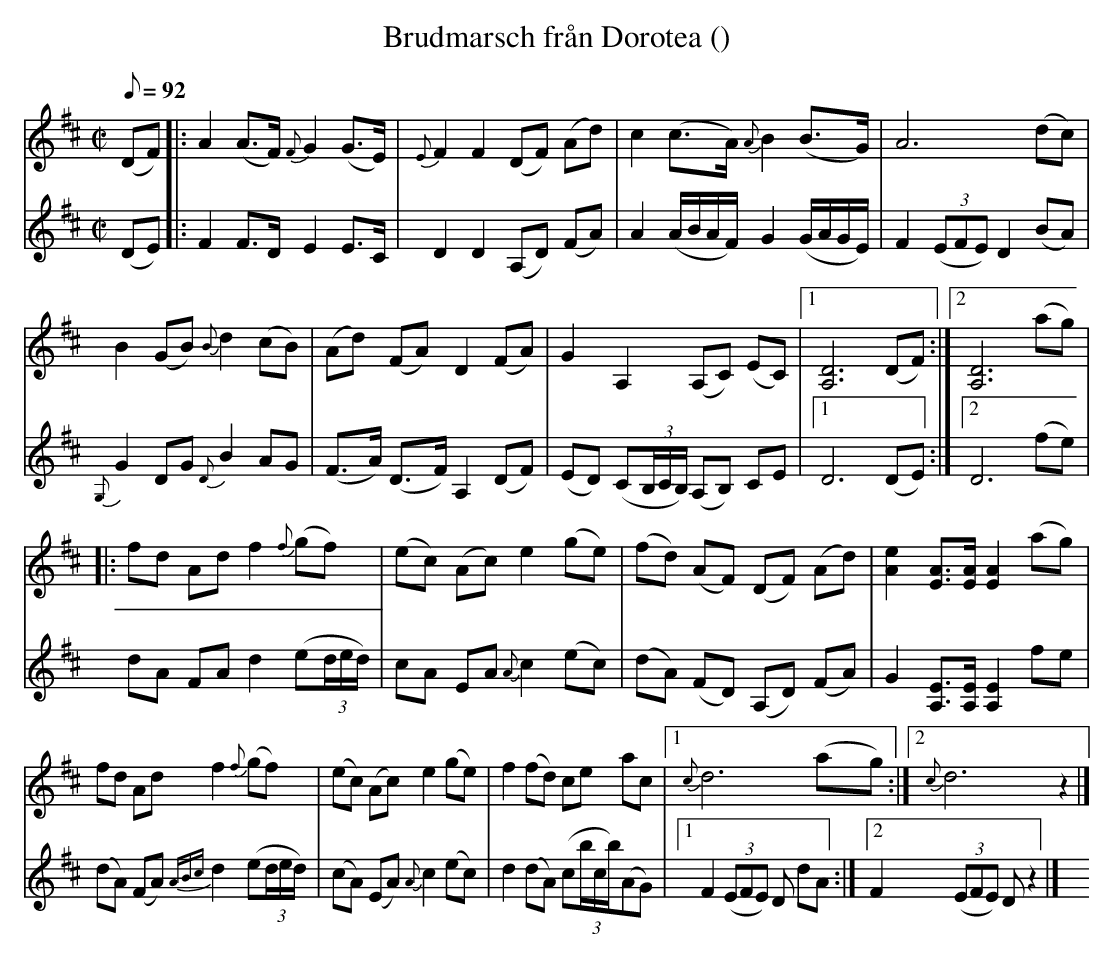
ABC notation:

X:1
T: Brudmarsch från Dorotea ()
M: C|
L: 1/8
K: D
Q: 92
V:1
(DF) |: A2(A>F) {F}G2(G>E) | {E}F2F2 (DF) (Ad) | c2(c>A) {A}B2(B>G) | A6(dc) |
B2(GB) {B}d2(cB) | (Ad) (FA) D2(FA) | G2A,2 (A,C) (EC) |1 [A,D]6(DF) :|2 [A,D]6(ag) |
|: fd Ad f2{f}(gf) | (ec) (Ac) e2(ge) | (fd) (AF) (DF) (Ad) | [Ae]2[EA]>[EA] [EA]2(ag) |
fd Ad f2{f}(gf) | (ec) (Ac) e2(ge) | f2 (fd) ce ac |1 {c}d6(ag) :|2 {c}d6z2 |]
V:2
(DE) |: F2F>D E2E>C | D2D2 (A,D) (FA) | A2(A/B/A/F/) G2(G/A/G/E/) | F2 (3(EFE) D2(BA) |
{G,}G2DG {D}B2AG | (F>A) (D>F) A,2(DF) | (ED) (C(3B,/C/B,/) (A,B,) CE |1 D6(DE) :|2 D6(fe) |
dA FA d2 (e(3d/e/d/) | cA EA {A}c2(ec) | (dA) (FD) (A,D) (FA) | G2[A,E]>[A,E] [A,E]2fe |
(dA) (FA) {ABc}d2(e(3d/e/d/) | (cA) (EA) {A}c2(ec) | d2(dA) (c(3b/c/b/)(AG) |1 F2((3EFE) D dA :|2 F2((3EFE) Dz2 |]
